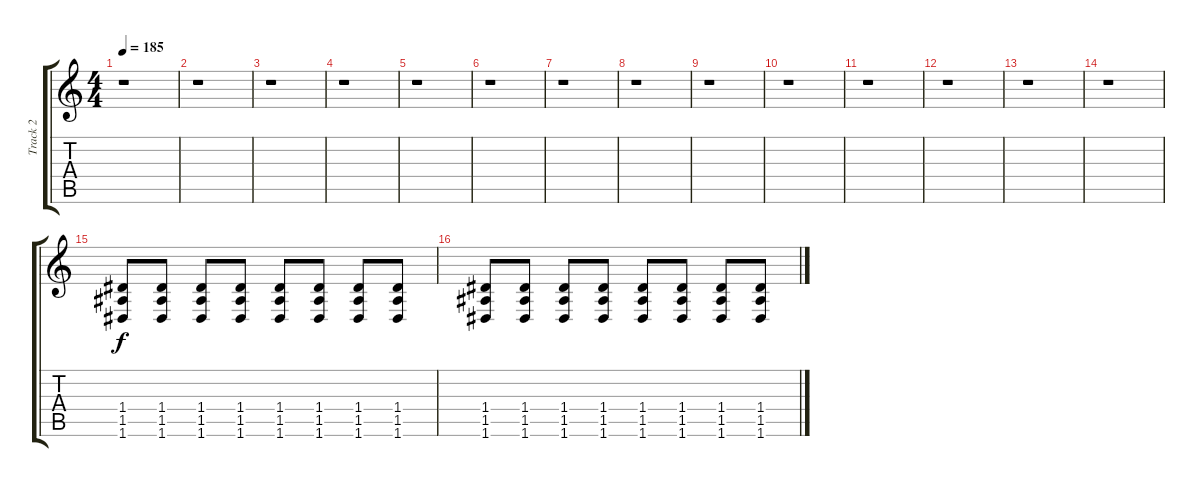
\track ("Track 2" "Track 2") {instrument overdrivenguitar}
\staff {score tabs}
\tuning (E4 B3 G3 D3 A2 D2) {hide}
\ts (4 4)
\tempo 185
\clef g2
\ks c
r.1{dy f} |
r.1 |
r.1 |
r.1 |
r.1 |
r.1 |
r.1 |
r.1 |
r.1 |
r.1 |
r.1 |
r.1 |
r.1 |
r.1 |
(1.4 1.5 1.6).8 (1.4 1.5 1.6).8 (1.4 1.5 1.6).8 (1.4 1.5 1.6).8 (1.4 1.5 1.6).8 (1.4 1.5 1.6).8 (1.4 1.5 1.6).8 (1.4 1.5 1.6).8 |
(1.4 1.5 1.6).8 (1.4 1.5 1.6).8 (1.4 1.5 1.6).8 (1.4 1.5 1.6).8 (1.4 1.5 1.6).8 (1.4 1.5 1.6).8 (1.4 1.5 1.6).8 (1.4 1.5 1.6).8
